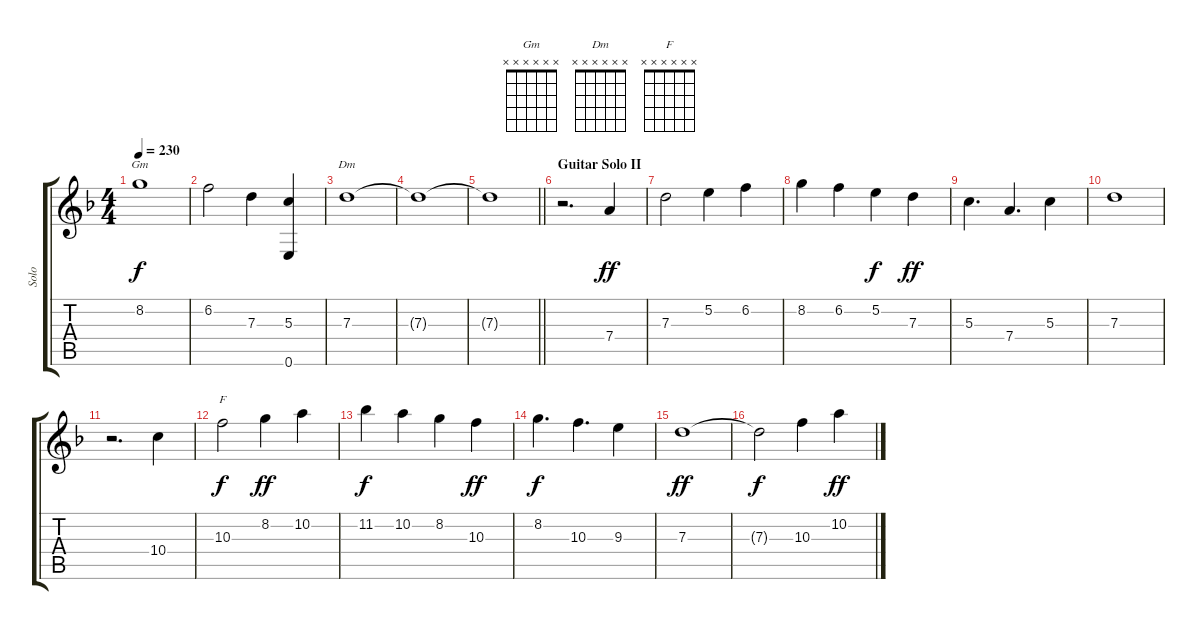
\track ("Solo" "Solo") {instrument electricguitarclean}
\staff {score tabs}
\tuning (E4 B3 G3 D3 A2 E2) {hide}
\chord ("Gm" x x x x x x)
\chord ("Dm" x x x x x x)
\chord ("F" x x x x x x)
\ts (4 4)
\tempo 230
\clef g2
\ks dminor
8.2.1{ch "Gm" dy f} |
6.2.2 7.3.4 (5.3 0.6).4 |
7.3.1{ch "Dm"} |
7.3{t}.1 |
\barLineRight lightlight
7.3{t}.1 |
\section ("" "Guitar Solo II")
r.2{d} 7.4.4{dy ff} |
7.3.2 5.2.4 6.2.4 |
8.2.4 6.2.4 5.2.4{dy f} 7.3.4{dy ff} |
5.3.4{d} 7.4.4{d} 5.3.4 |
7.3.1 |
r.2{d} 10.4.4 |
10.3.2{ch "F" dy f} 8.2.4{dy ff} 10.2.4 |
11.2.4{dy f} 10.2.4 8.2.4 10.3.4{dy ff} |
8.2.4{d dy f} 10.3.4{d} 9.3.4 |
7.3.1{dy ff} |
7.3{t}.2{dy f} 10.3.4 10.2.4{dy ff}
